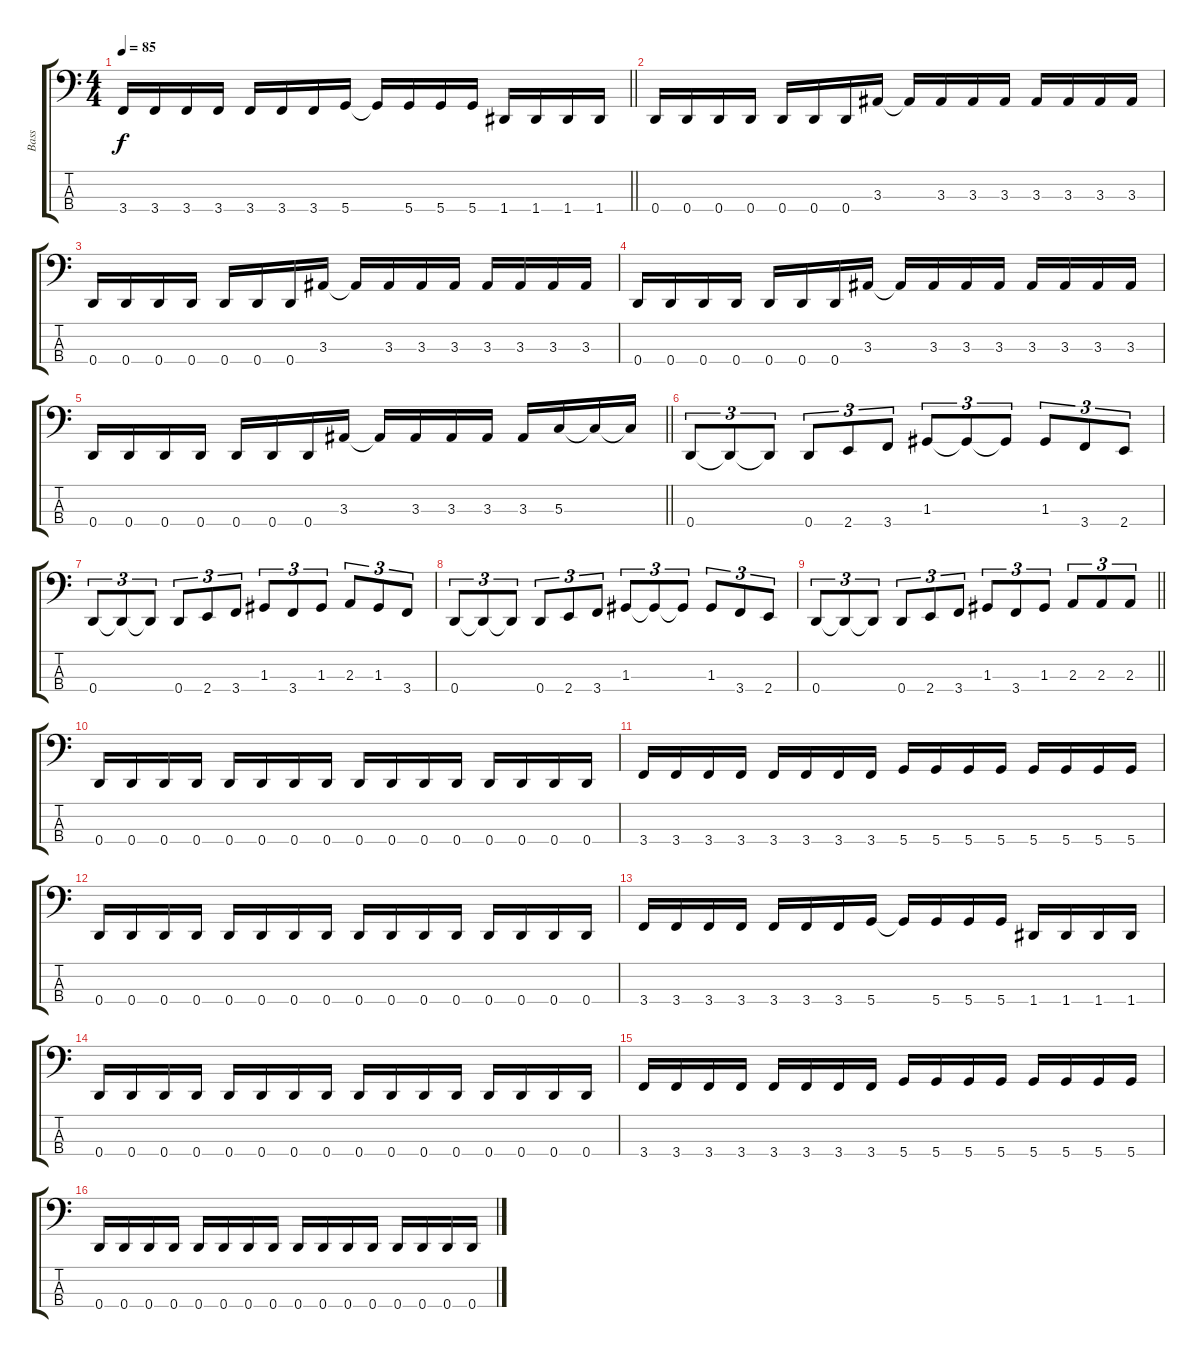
\track ("Bass" "Bass") {instrument electricbasspick}
\staff {score tabs}
\tuning (F2 C2 G1 D1) {hide}
\ts (4 4)
\tempo 85
\clef f4
\barLineRight lightlight
\ks c
3.4.16{dy f} 3.4.16 3.4.16 3.4.16 3.4.16 3.4.16 3.4.16 5.4.16 5.4{t}.16 5.4.16 5.4.16 5.4.16 1.4.16 1.4.16 1.4.16 1.4.16 |
0.4.16 0.4.16 0.4.16 0.4.16 0.4.16 0.4.16 0.4.16 3.3.16 3.3{t}.16 3.3.16 3.3.16 3.3.16 3.3.16 3.3.16 3.3.16 3.3.16 |
0.4.16 0.4.16 0.4.16 0.4.16 0.4.16 0.4.16 0.4.16 3.3.16 3.3{t}.16 3.3.16 3.3.16 3.3.16 3.3.16 3.3.16 3.3.16 3.3.16 |
0.4.16 0.4.16 0.4.16 0.4.16 0.4.16 0.4.16 0.4.16 3.3.16 3.3{t}.16 3.3.16 3.3.16 3.3.16 3.3.16 3.3.16 3.3.16 3.3.16 |
\barLineRight lightlight
0.4.16 0.4.16 0.4.16 0.4.16 0.4.16 0.4.16 0.4.16 3.3.16 3.3{t}.16 3.3.16 3.3.16 3.3.16 3.3.16 5.3.16 5.3{t}.16 5.3{t}.16 |
0.4.8{tu (3 2)} 0.4{t}.8{tu (3 2)} 0.4{t}.8{tu (3 2)} 0.4.8{tu (3 2)} 2.4.8{tu (3 2)} 3.4.8{tu (3 2)} 1.3.8{tu (3 2)} 1.3{t}.8{tu (3 2)} 1.3{t}.8{tu (3 2)} 1.3.8{tu (3 2)} 3.4.8{tu (3 2)} 2.4.8{tu (3 2)} |
0.4.8{tu (3 2)} 0.4{t}.8{tu (3 2)} 0.4{t}.8{tu (3 2)} 0.4.8{tu (3 2)} 2.4.8{tu (3 2)} 3.4.8{tu (3 2)} 1.3.8{tu (3 2)} 3.4.8{tu (3 2)} 1.3.8{tu (3 2)} 2.3.8{tu (3 2)} 1.3.8{tu (3 2)} 3.4.8{tu (3 2)} |
0.4.8{tu (3 2)} 0.4{t}.8{tu (3 2)} 0.4{t}.8{tu (3 2)} 0.4.8{tu (3 2)} 2.4.8{tu (3 2)} 3.4.8{tu (3 2)} 1.3.8{tu (3 2)} 1.3{t}.8{tu (3 2)} 1.3{t}.8{tu (3 2)} 1.3.8{tu (3 2)} 3.4.8{tu (3 2)} 2.4.8{tu (3 2)} |
\barLineRight lightlight
0.4.8{tu (3 2)} 0.4{t}.8{tu (3 2)} 0.4{t}.8{tu (3 2)} 0.4.8{tu (3 2)} 2.4.8{tu (3 2)} 3.4.8{tu (3 2)} 1.3.8{tu (3 2)} 3.4.8{tu (3 2)} 1.3.8{tu (3 2)} 2.3.8{tu (3 2)} 2.3.8{tu (3 2)} 2.3.8{tu (3 2)} |
0.4.16 0.4.16 0.4.16 0.4.16 0.4.16 0.4.16 0.4.16 0.4.16 0.4.16 0.4.16 0.4.16 0.4.16 0.4.16 0.4.16 0.4.16 0.4.16 |
3.4.16 3.4.16 3.4.16 3.4.16 3.4.16 3.4.16 3.4.16 3.4.16 5.4.16 5.4.16 5.4.16 5.4.16 5.4.16 5.4.16 5.4.16 5.4.16 |
0.4.16 0.4.16 0.4.16 0.4.16 0.4.16 0.4.16 0.4.16 0.4.16 0.4.16 0.4.16 0.4.16 0.4.16 0.4.16 0.4.16 0.4.16 0.4.16 |
3.4.16 3.4.16 3.4.16 3.4.16 3.4.16 3.4.16 3.4.16 5.4.16 5.4{t}.16 5.4.16 5.4.16 5.4.16 1.4.16 1.4.16 1.4.16 1.4.16 |
0.4.16 0.4.16 0.4.16 0.4.16 0.4.16 0.4.16 0.4.16 0.4.16 0.4.16 0.4.16 0.4.16 0.4.16 0.4.16 0.4.16 0.4.16 0.4.16 |
3.4.16 3.4.16 3.4.16 3.4.16 3.4.16 3.4.16 3.4.16 3.4.16 5.4.16 5.4.16 5.4.16 5.4.16 5.4.16 5.4.16 5.4.16 5.4.16 |
0.4.16 0.4.16 0.4.16 0.4.16 0.4.16 0.4.16 0.4.16 0.4.16 0.4.16 0.4.16 0.4.16 0.4.16 0.4.16 0.4.16 0.4.16 0.4.16
